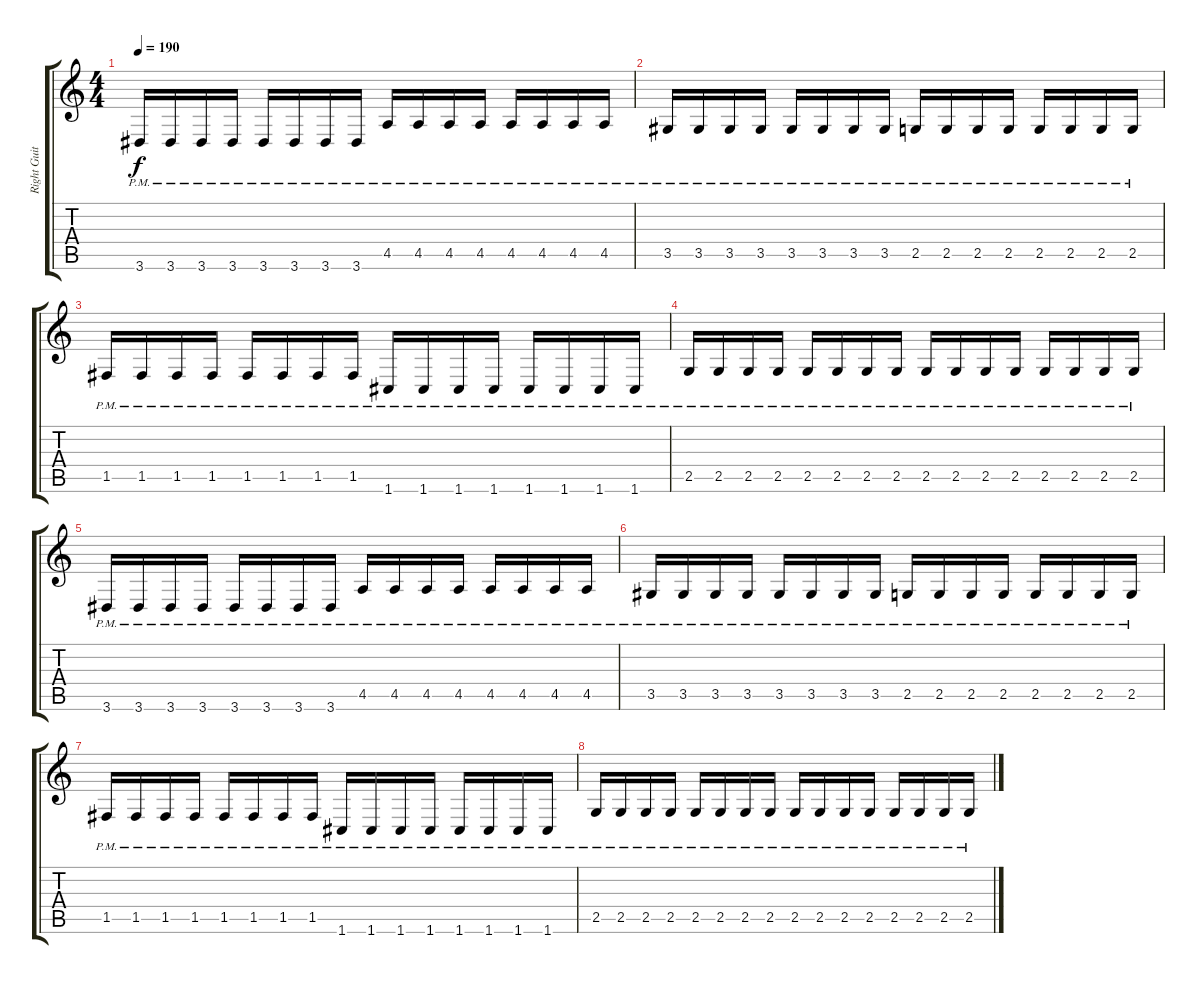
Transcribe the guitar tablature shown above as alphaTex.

\track ("Right Guitar" "Right Guit") {instrument distortionguitar}
\staff {score tabs}
\tuning (C4 G3 Eb3 Bb2 F2 C2) {hide}
\ts (4 4)
\tempo 190
\clef g2
\ks c
3.6{pm}.16{dy f} 3.6{pm}.16 3.6{pm}.16 3.6{pm}.16 3.6{pm}.16 3.6{pm}.16 3.6{pm}.16 3.6{pm}.16 4.5{pm}.16 4.5{pm}.16 4.5{pm}.16 4.5{pm}.16 4.5{pm}.16 4.5{pm}.16 4.5{pm}.16 4.5{pm}.16 |
3.5{pm}.16 3.5{pm}.16 3.5{pm}.16 3.5{pm}.16 3.5{pm}.16 3.5{pm}.16 3.5{pm}.16 3.5{pm}.16 2.5{pm}.16 2.5{pm}.16 2.5{pm}.16 2.5{pm}.16 2.5{pm}.16 2.5{pm}.16 2.5{pm}.16 2.5{pm}.16 |
1.5{pm}.16 1.5{pm}.16 1.5{pm}.16 1.5{pm}.16 1.5{pm}.16 1.5{pm}.16 1.5{pm}.16 1.5{pm}.16 1.6{pm}.16 1.6{pm}.16 1.6{pm}.16 1.6{pm}.16 1.6{pm}.16 1.6{pm}.16 1.6{pm}.16 1.6{pm}.16 |
2.5{pm}.16 2.5{pm}.16 2.5{pm}.16 2.5{pm}.16 2.5{pm}.16 2.5{pm}.16 2.5{pm}.16 2.5{pm}.16 2.5{pm}.16 2.5{pm}.16 2.5{pm}.16 2.5{pm}.16 2.5{pm}.16 2.5{pm}.16 2.5{pm}.16 2.5{pm}.16 |
3.6{pm}.16 3.6{pm}.16 3.6{pm}.16 3.6{pm}.16 3.6{pm}.16 3.6{pm}.16 3.6{pm}.16 3.6{pm}.16 4.5{pm}.16 4.5{pm}.16 4.5{pm}.16 4.5{pm}.16 4.5{pm}.16 4.5{pm}.16 4.5{pm}.16 4.5{pm}.16 |
3.5{pm}.16 3.5{pm}.16 3.5{pm}.16 3.5{pm}.16 3.5{pm}.16 3.5{pm}.16 3.5{pm}.16 3.5{pm}.16 2.5{pm}.16 2.5{pm}.16 2.5{pm}.16 2.5{pm}.16 2.5{pm}.16 2.5{pm}.16 2.5{pm}.16 2.5{pm}.16 |
1.5{pm}.16 1.5{pm}.16 1.5{pm}.16 1.5{pm}.16 1.5{pm}.16 1.5{pm}.16 1.5{pm}.16 1.5{pm}.16 1.6{pm}.16 1.6{pm}.16 1.6{pm}.16 1.6{pm}.16 1.6{pm}.16 1.6{pm}.16 1.6{pm}.16 1.6{pm}.16 |
2.5{pm}.16 2.5{pm}.16 2.5{pm}.16 2.5{pm}.16 2.5{pm}.16 2.5{pm}.16 2.5{pm}.16 2.5{pm}.16 2.5{pm}.16 2.5{pm}.16 2.5{pm}.16 2.5{pm}.16 2.5{pm}.16 2.5{pm}.16 2.5{pm}.16 2.5{pm}.16
